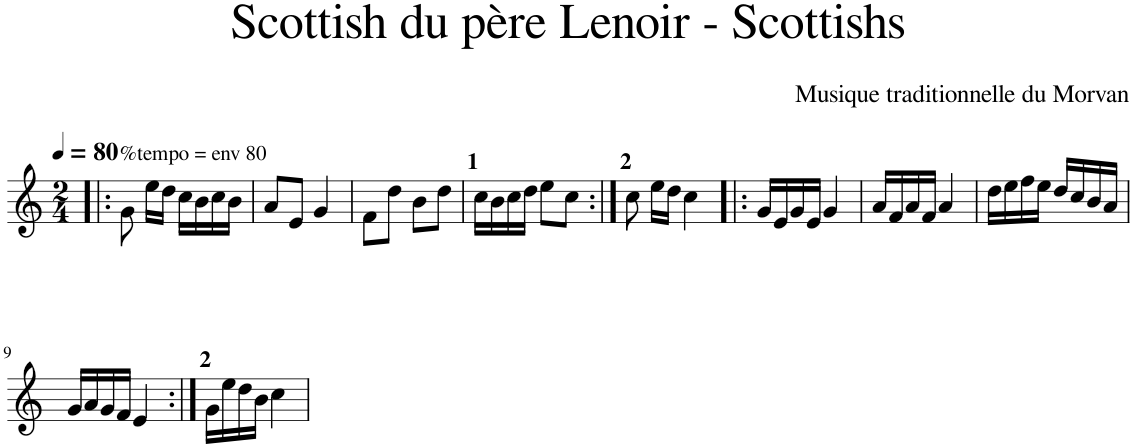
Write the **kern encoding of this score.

**kern
*part1
*staff1
*I"Diatonique
*clefG2
*k[]
*M2/4
*MM80
=1!|:
*^
!LO:TX:a:t=%tempo = env 80	!
2ryy	8g\
.	16ee\LL
.	16dd\JJ
.	16cc\LL
.	16b\
.	16cc\
.	16b\JJ
*v	*v
=2
8a/L
8e/J
4g/
=3
*^
2ryy	8f\L
.	8dd\J
.	8b\L
.	8dd\J
=4	=4
2ryy	16cc\LL
.	16b\
.	16cc\
.	16dd\JJ
.	8ee\L
.	8cc\J
=5:|!	=5:|!
2ryy	8cc\
.	16ee\LL
.	16dd\JJ
.	4cc\
*v	*v
=6!|:
16g/LL
16e/
16g/
16e/JJ
4g/
=7
16a/LL
16f/
16a/
16f/JJ
4a/
=8
*^
4ryy	16dd\LL
.	16ee\
.	16ff\
.	16ee\JJ
16dd/LL	4ryy
16cc/	.
16b/	.
16a/JJ	.
*v	*v
!!LO:LB:g=z
=9
16g/LL
16a/
16g/
16f/JJ
4e/
=10:|!
*^
2ryy	16g\LL
.	16ee\
.	16dd\
.	16b\JJ
.	4cc\
*v	*v
=
*-
